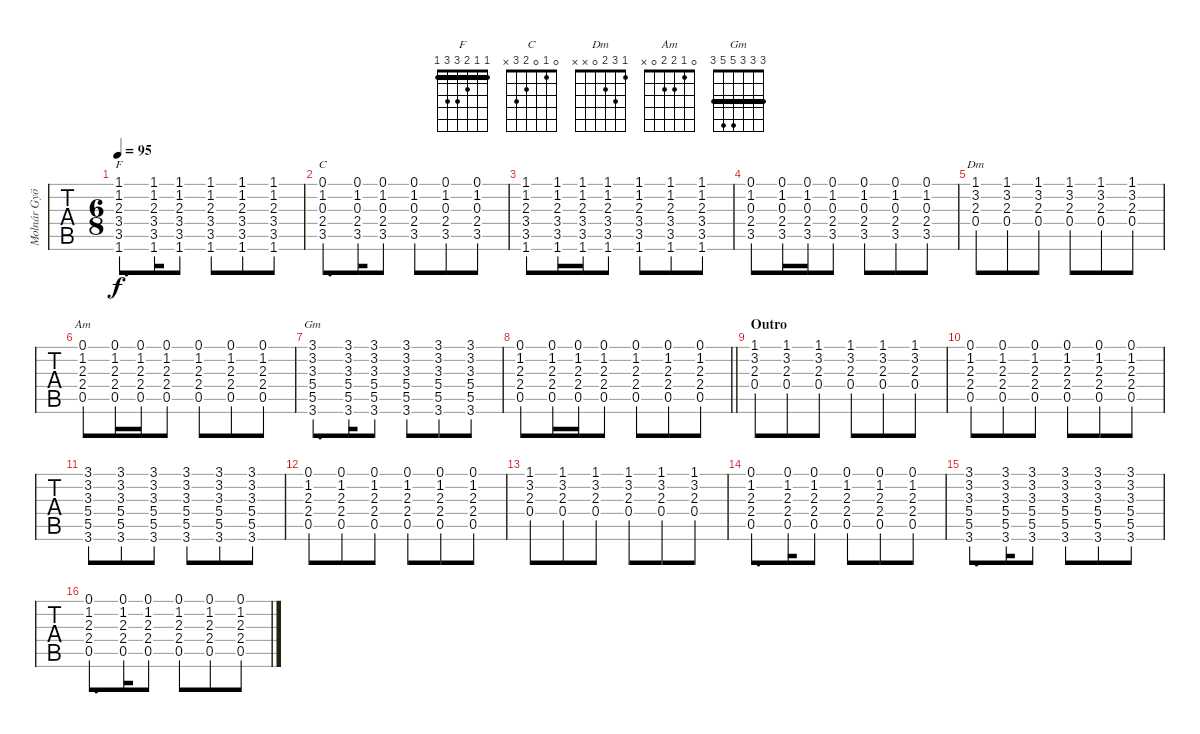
\track ("Molnár György" "Molnár Gyö") {instrument acousticguitarsteel}
\staff {tabs}
\tuning (E4 B3 G3 D3 A2 E2) {hide}
\chord ("F" 1 1 2 3 3 1) {barre 1}
\chord ("C" 0 1 0 2 3 x)
\chord ("Dm" 1 3 2 0 x x)
\chord ("Am" 0 1 2 2 0 x)
\chord ("Gm" 3 3 3 5 5 3) {barre 3}
\ts (6 8)
\tempo 95
\clef g2
\ks dminor
(1.1 1.2 2.3 3.4 3.5 1.6).8{d ch "F" dy f} (1.1 1.2 2.3 3.4 3.5 1.6).16 (1.1 1.2 2.3 3.4 3.5 1.6).8 (1.1 1.2 2.3 3.4 3.5 1.6).8 (1.1 1.2 2.3 3.4 3.5 1.6).8 (1.1 1.2 2.3 3.4 3.5 1.6).8 |
(0.1 1.2 0.3 2.4 3.5).8{d ch "C"} (0.1 1.2 0.3 2.4 3.5).16 (0.1 1.2 0.3 2.4 3.5).8 (0.1 1.2 0.3 2.4 3.5).8 (0.1 1.2 0.3 2.4 3.5).8 (0.1 1.2 0.3 2.4 3.5).8 |
(1.1 1.2 2.3 3.4 3.5 1.6).8 (1.1 1.2 2.3 3.4 3.5 1.6).16 (1.1 1.2 2.3 3.4 3.5 1.6).16 (1.1 1.2 2.3 3.4 3.5 1.6).8 (1.1 1.2 2.3 3.4 3.5 1.6).8 (1.1 1.2 2.3 3.4 3.5 1.6).8 (1.1 1.2 2.3 3.4 3.5 1.6).8 |
(0.1 1.2 0.3 2.4 3.5).8 (0.1 1.2 0.3 2.4 3.5).16 (0.1 1.2 0.3 2.4 3.5).16 (0.1 1.2 0.3 2.4 3.5).8 (0.1 1.2 0.3 2.4 3.5).8 (0.1 1.2 0.3 2.4 3.5).8 (0.1 1.2 0.3 2.4 3.5).8 |
(1.1 3.2 2.3 0.4).8{ch "Dm"} (1.1 3.2 2.3 0.4).8 (1.1 3.2 2.3 0.4).8 (1.1 3.2 2.3 0.4).8 (1.1 3.2 2.3 0.4).8 (1.1 3.2 2.3 0.4).8 |
(0.1 1.2 2.3 2.4 0.5).8{ch "Am"} (0.1 1.2 2.3 2.4 0.5).16 (0.1 1.2 2.3 2.4 0.5).16 (0.1 1.2 2.3 2.4 0.5).8 (0.1 1.2 2.3 2.4 0.5).8 (0.1 1.2 2.3 2.4 0.5).8 (0.1 1.2 2.3 2.4 0.5).8 |
(3.1 3.2 3.3 5.4 5.5 3.6).8{d ch "Gm"} (3.1 3.2 3.3 5.4 5.5 3.6).16 (3.1 3.2 3.3 5.4 5.5 3.6).8 (3.1 3.2 3.3 5.4 5.5 3.6).8 (3.1 3.2 3.3 5.4 5.5 3.6).8 (3.1 3.2 3.3 5.4 5.5 3.6).8 |
\barLineRight lightlight
(0.1 1.2 2.3 2.4 0.5).8 (0.1 1.2 2.3 2.4 0.5).16 (0.1 1.2 2.3 2.4 0.5).16 (0.1 1.2 2.3 2.4 0.5).8 (0.1 1.2 2.3 2.4 0.5).8 (0.1 1.2 2.3 2.4 0.5).8 (0.1 1.2 2.3 2.4 0.5).8 |
\section ("" "Outro")
(1.1 3.2 2.3 0.4).8 (1.1 3.2 2.3 0.4).8 (1.1 3.2 2.3 0.4).8 (1.1 3.2 2.3 0.4).8 (1.1 3.2 2.3 0.4).8 (1.1 3.2 2.3 0.4).8 |
(0.1 1.2 2.3 2.4 0.5).8 (0.1 1.2 2.3 2.4 0.5).8 (0.1 1.2 2.3 2.4 0.5).8 (0.1 1.2 2.3 2.4 0.5).8 (0.1 1.2 2.3 2.4 0.5).8 (0.1 1.2 2.3 2.4 0.5).8 |
(3.1 3.2 3.3 5.4 5.5 3.6).8 (3.1 3.2 3.3 5.4 5.5 3.6).8 (3.1 3.2 3.3 5.4 5.5 3.6).8 (3.1 3.2 3.3 5.4 5.5 3.6).8 (3.1 3.2 3.3 5.4 5.5 3.6).8 (3.1 3.2 3.3 5.4 5.5 3.6).8 |
(0.1 1.2 2.3 2.4 0.5).8 (0.1 1.2 2.3 2.4 0.5).8 (0.1 1.2 2.3 2.4 0.5).8 (0.1 1.2 2.3 2.4 0.5).8 (0.1 1.2 2.3 2.4 0.5).8 (0.1 1.2 2.3 2.4 0.5).8 |
(1.1 3.2 2.3 0.4).8 (1.1 3.2 2.3 0.4).8 (1.1 3.2 2.3 0.4).8 (1.1 3.2 2.3 0.4).8 (1.1 3.2 2.3 0.4).8 (1.1 3.2 2.3 0.4).8 |
(0.1 1.2 2.3 2.4 0.5).8{d} (0.1 1.2 2.3 2.4 0.5).16 (0.1 1.2 2.3 2.4 0.5).8 (0.1 1.2 2.3 2.4 0.5).8 (0.1 1.2 2.3 2.4 0.5).8 (0.1 1.2 2.3 2.4 0.5).8 |
(3.1 3.2 3.3 5.4 5.5 3.6).8{d} (3.1 3.2 3.3 5.4 5.5 3.6).16 (3.1 3.2 3.3 5.4 5.5 3.6).8 (3.1 3.2 3.3 5.4 5.5 3.6).8 (3.1 3.2 3.3 5.4 5.5 3.6).8 (3.1 3.2 3.3 5.4 5.5 3.6).8 |
(0.1 1.2 2.3 2.4 0.5).8{d} (0.1 1.2 2.3 2.4 0.5).16 (0.1 1.2 2.3 2.4 0.5).8 (0.1 1.2 2.3 2.4 0.5).8 (0.1 1.2 2.3 2.4 0.5).8 (0.1 1.2 2.3 2.4 0.5).8
